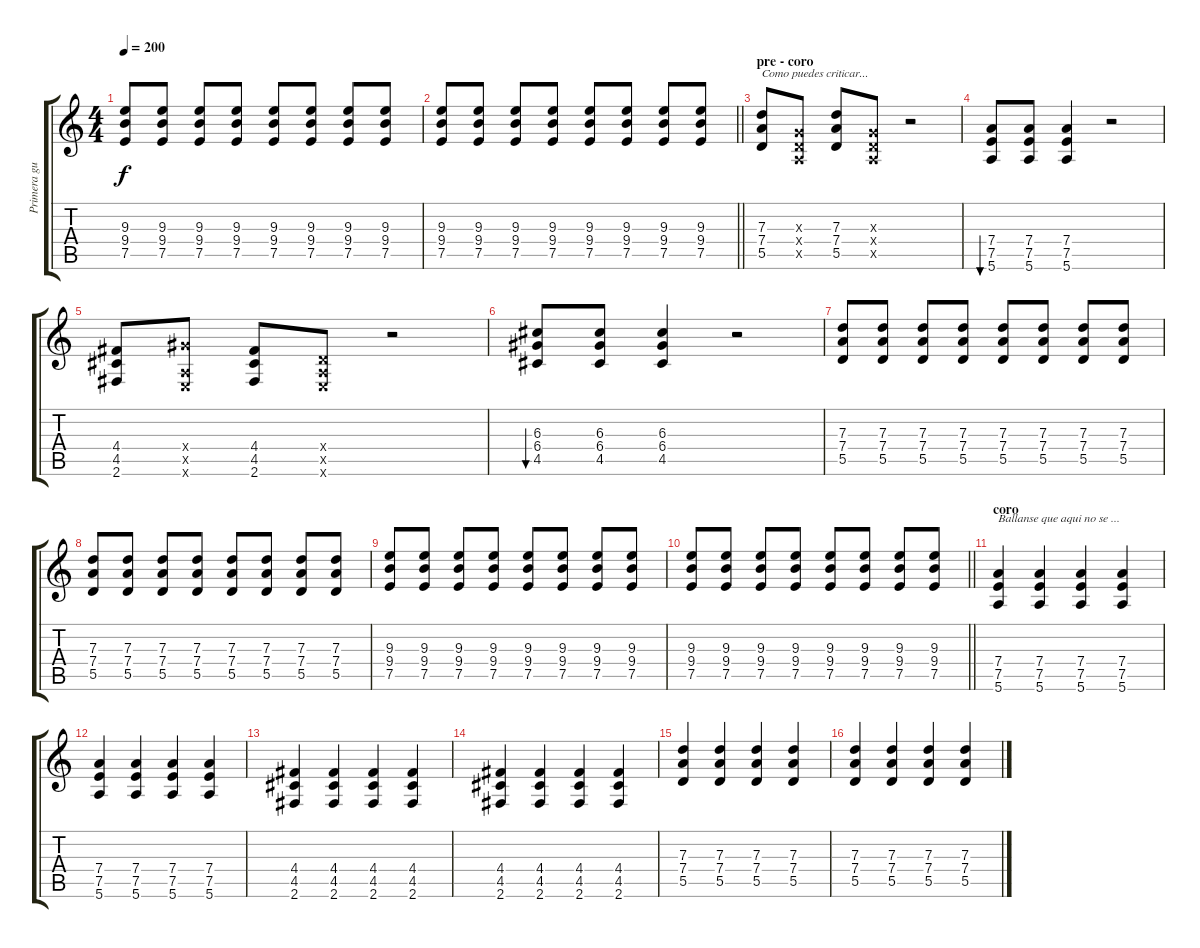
\track ("Primera guitarra" "Primera gu") {instrument overdrivenguitar}
\staff {score tabs}
\tuning (E4 B3 G3 D3 A2 E2) {hide}
\ts (4 4)
\tempo 200
\clef g2
\ks c
(9.3 9.4 7.5).8{dy f} (9.3 9.4 7.5).8 (9.3 9.4 7.5).8 (9.3 9.4 7.5).8 (9.3 9.4 7.5).8 (9.3 9.4 7.5).8 (9.3 9.4 7.5).8 (9.3 9.4 7.5).8 |
\barLineRight lightlight
(9.3 9.4 7.5).8 (9.3 9.4 7.5).8 (9.3 9.4 7.5).8 (9.3 9.4 7.5).8 (9.3 9.4 7.5).8 (9.3 9.4 7.5).8 (9.3 9.4 7.5).8 (9.3 9.4 7.5).8 |
\section ("" "pre - coro")
(7.3 7.4 5.5).8{txt "Como puedes criticar..."} (0.3{x} 0.4{x} 0.5{x}).8 (7.3 7.4 5.5).8 (0.3{x} 0.4{x} 0.5{x}).8 r.2 |
(7.4 7.5 5.6).8{bu 60} (7.4 7.5 5.6).8 (7.4 7.5 5.6).4 r.2 |
(4.4 4.5 2.6).8 (6.4{x} 0.5{x} 0.6{x}).8 (4.4 4.5 2.6).8 (0.4{x} 0.5{x} 0.6{x}).8 r.2 |
(6.3 6.4 4.5).8{bu 60} (6.3 6.4 4.5).8 (6.3 6.4 4.5).4 r.2 |
(7.3 7.4 5.5).8 (7.3 7.4 5.5).8 (7.3 7.4 5.5).8 (7.3 7.4 5.5).8 (7.3 7.4 5.5).8 (7.3 7.4 5.5).8 (7.3 7.4 5.5).8 (7.3 7.4 5.5).8 |
(7.3 7.4 5.5).8 (7.3 7.4 5.5).8 (7.3 7.4 5.5).8 (7.3 7.4 5.5).8 (7.3 7.4 5.5).8 (7.3 7.4 5.5).8 (7.3 7.4 5.5).8 (7.3 7.4 5.5).8 |
(9.3 9.4 7.5).8 (9.3 9.4 7.5).8 (9.3 9.4 7.5).8 (9.3 9.4 7.5).8 (9.3 9.4 7.5).8 (9.3 9.4 7.5).8 (9.3 9.4 7.5).8 (9.3 9.4 7.5).8 |
\barLineRight lightlight
(9.3 9.4 7.5).8 (9.3 9.4 7.5).8 (9.3 9.4 7.5).8 (9.3 9.4 7.5).8 (9.3 9.4 7.5).8 (9.3 9.4 7.5).8 (9.3 9.4 7.5).8 (9.3 9.4 7.5).8 |
\section ("" "coro")
(7.4 7.5 5.6).4{txt "Ballanse que aqui no se ..."} (7.4 7.5 5.6).4 (7.4 7.5 5.6).4 (7.4 7.5 5.6).4 |
(7.4 7.5 5.6).4 (7.4 7.5 5.6).4 (7.4 7.5 5.6).4 (7.4 7.5 5.6).4 |
(4.4 4.5 2.6).4 (4.4 4.5 2.6).4 (4.4 4.5 2.6).4 (4.4 4.5 2.6).4 |
(4.4 4.5 2.6).4 (4.4 4.5 2.6).4 (4.4 4.5 2.6).4 (4.4 4.5 2.6).4 |
(7.3 7.4 5.5).4 (7.3 7.4 5.5).4 (7.3 7.4 5.5).4 (7.3 7.4 5.5).4 |
(7.3 7.4 5.5).4 (7.3 7.4 5.5).4 (7.3 7.4 5.5).4 (7.3 7.4 5.5).4
